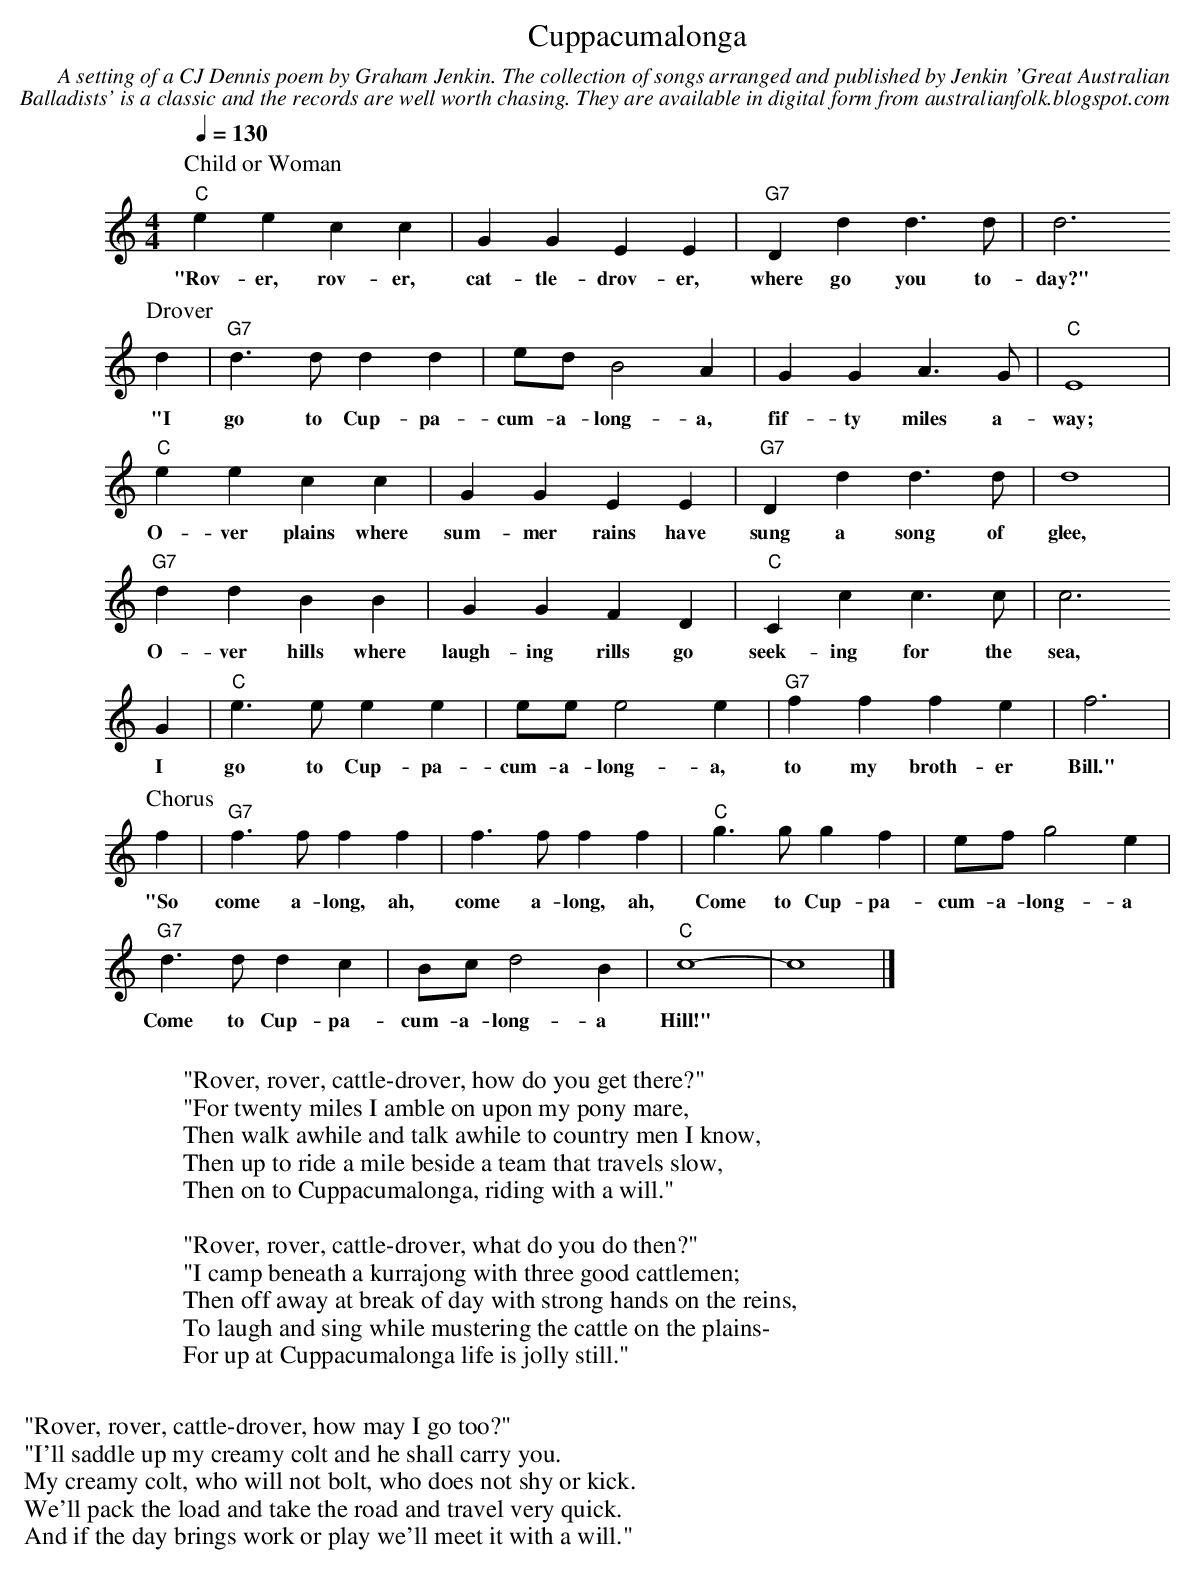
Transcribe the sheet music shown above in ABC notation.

X:1
T:Cuppacumalonga
C:A setting of a CJ Dennis poem by Graham Jenkin. The collection of songs arranged and published by Jenkin 'Great Australian
C:Balladists' is a classic and the records are well worth chasing. They are available in digital form from australianfolk.blogspot.com
M:4/4
L:1/4
Q:1/4=130
K:Cmaj
P:Child or Woman
"C"eecc|GGEE|"G7"Ddd>d|d3
w:"Rov-er, rov-er, cat-tle-drov-er, where go you to-day?"*
P:Drover
d|"G7"d>ddd|e/2d/2B2A|GGA>G|"C"E4|
w:"I go to Cup-pa-cum-a-long-a, fif-ty miles a-way;
"C"eecc|GGEE|"G7"Ddd>d|d4|
w:O-ver plains where sum-mer rains have sung a song of glee,
"G7"ddBB|GGFD|"C"Ccc>c|c3
w:O-ver hills where laugh-ing rills go seek-ing for the sea,
G|"C"e>eee|e/2e/2e2e|"G7"fffe|f3|
w:I go to Cup-pa-cum-a-long-a, to my broth-er Bill."
P:Chorus
f|"G7"f>fff|f>fff|"C"g>ggf|e/2f/2g2e|
w:"So come a-long, ah, come a-long, ah, Come to Cup-pa-cum-a-long-a
"G7"d>ddc|B/2c/2d2B|"C"c4-|c4|]
w:Come to Cup-pa-cum-a-long-a Hill!"
W:
W:"Rover, rover, cattle-drover, how do you get there?"
W:"For twenty miles I amble on upon my pony mare,
W:Then walk awhile and talk awhile to country men I know,
W:Then up to ride a mile beside a team that travels slow,
W:Then on to Cuppacumalonga, riding with a will."
W:
W:"Rover, rover, cattle-drover, what do you do then?"
W:"I camp beneath a kurrajong with three good cattlemen;
W:Then off away at break of day with strong hands on the reins,
W:To laugh and sing while mustering the cattle on the plains-
W:For up at Cuppacumalonga life is jolly still."
W:
W:"Rover, rover, cattle-drover, how may I go too?"
W:"I'll saddle up my creamy colt and he shall carry you.
W:My creamy colt, who will not bolt, who does not shy or kick.
W:We'll pack the load and take the road and travel very quick.
W:And if the day brings work or play we'll meet it with a will."
